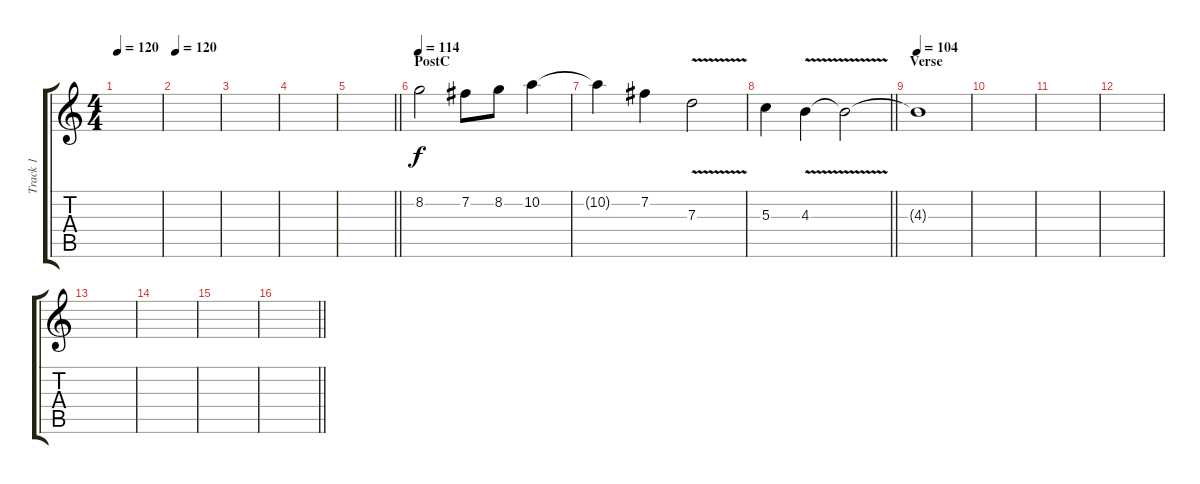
\track ("Track 1" "Track 1") {instrument electricguitarjazz}
\staff {score tabs}
\tuning (E4 B3 G3 D3 A2 E2) {hide}
\ts (4 4)
\tempo 120
\clef g2
\ks c
|
\tempo 120
|
|
|
\barLineRight lightlight
|
\section ("" "PostC")
\tempo 114
8.2.2 7.2.8 8.2.8 10.2.4 |
10.2{t}.4 7.2.4 7.3{v}.2 |
\barLineRight lightlight
5.3.4 4.3{v}.4 4.3{t}.2 |
\section ("" "Verse")
\tempo 104
4.3{t}.1 |
|
|
|
|
|
|
\barLineRight lightlight
